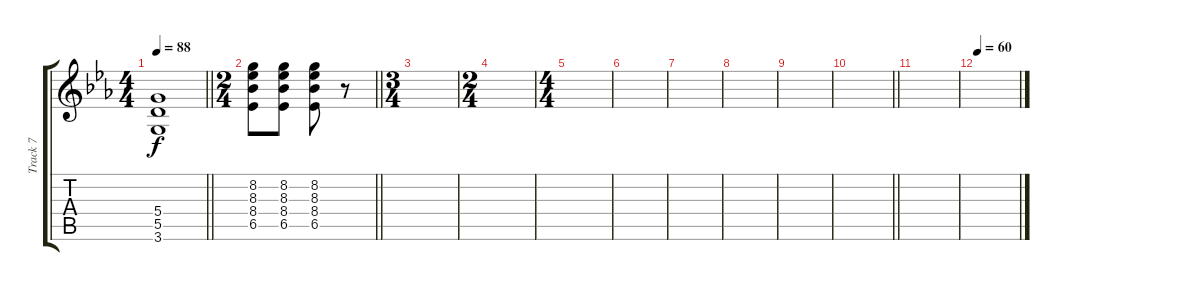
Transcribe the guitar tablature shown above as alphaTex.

\track ("Track 7" "Track 7") {instrument electricguitarjazz}
\staff {score tabs}
\tuning (E4 B3 G3 D3 A2 E2) {hide}
\ts (4 4)
\tempo 88
\clef g2
\barLineRight lightlight
\ks eb
(5.4 5.5 3.6).1{dy f} |
\ts (2 4)
\barLineRight lightlight
(8.2 8.3 8.4 6.5).8 (8.2 8.3 8.4 6.5).8 (8.2 8.3 8.4 6.5).8 r.8 |
\ts (3 4)
|
\ts (2 4)
|
\ts (4 4)
|
|
|
|
|
\barLineRight lightlight
|
|
\tempo 60
